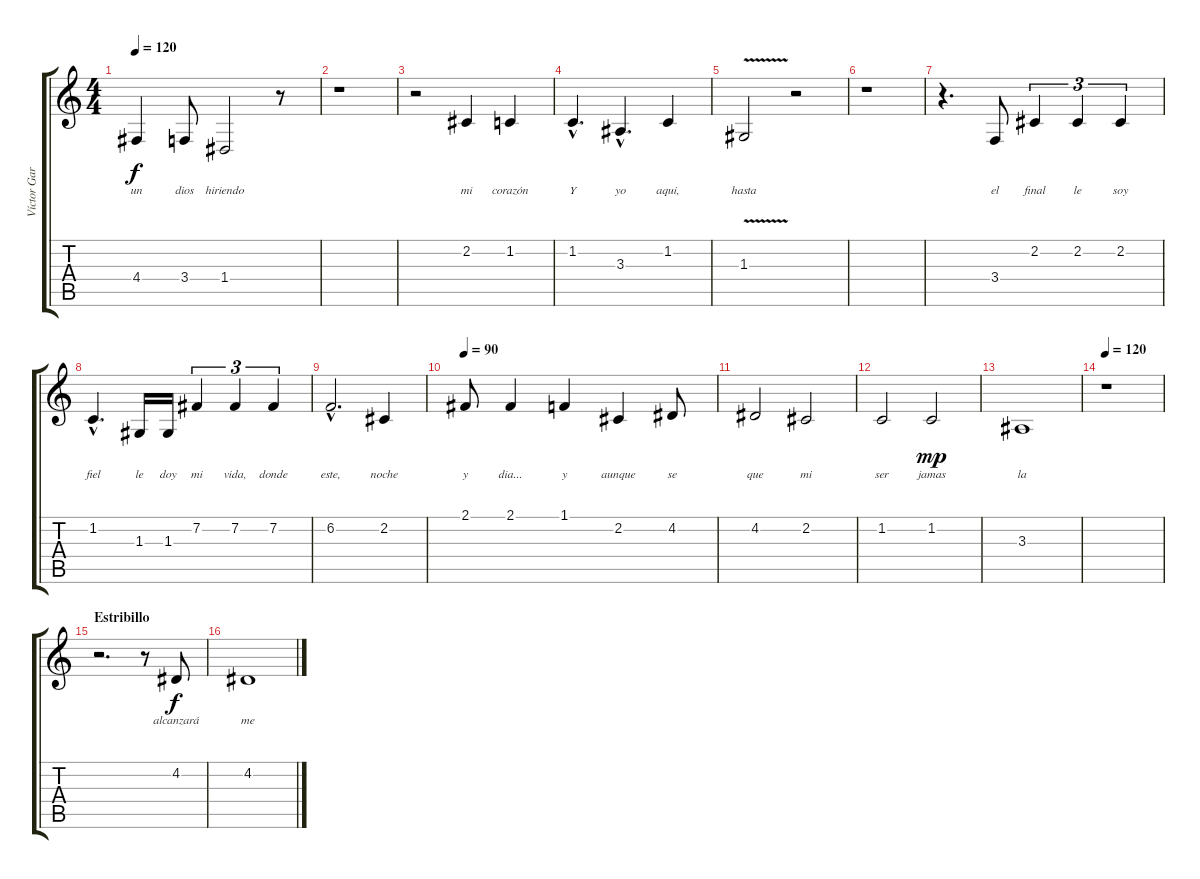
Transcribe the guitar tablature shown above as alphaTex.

\track ("Víctor García (Voz)" "Víctor Gar") {instrument lead6voice}
\staff {score tabs}
\tuning (E4 B3 G3 D3 A2 E2) {hide}
\ts (4 4)
\tempo 120
\clef g2
\ks c
4.4.4{lyrics (0 "un") lyrics (1 "") lyrics (2 "") lyrics (3 "") lyrics (4 "") dy f} 3.4.8{lyrics (0 "dios") lyrics (1 "") lyrics (2 "") lyrics (3 "") lyrics (4 "")} 1.4.2{lyrics (0 "hiriendo") lyrics (1 "") lyrics (2 "") lyrics (3 "") lyrics (4 "")} r.8 |
r.1 |
r.2 2.2.4{lyrics (0 "mi") lyrics (1 "") lyrics (2 "") lyrics (3 "") lyrics (4 "")} 1.2.4{lyrics (0 "corazón") lyrics (1 "") lyrics (2 "") lyrics (3 "") lyrics (4 "")} |
1.2{hac}.4{d lyrics (0 "Y") lyrics (1 "") lyrics (2 "") lyrics (3 "") lyrics (4 "")} 3.3{hac}.4{d lyrics (0 "yo") lyrics (1 "") lyrics (2 "") lyrics (3 "") lyrics (4 "")} 1.2.4{lyrics (0 "aqui,") lyrics (1 "") lyrics (2 "") lyrics (3 "") lyrics (4 "")} |
1.3{v}.2{lyrics (0 "hasta") lyrics (1 "") lyrics (2 "") lyrics (3 "") lyrics (4 "")} r.2 |
r.1 |
r.4{d} 3.4.8{lyrics (0 "el") lyrics (1 "") lyrics (2 "") lyrics (3 "") lyrics (4 "")} 2.2.4{tu (3 2) lyrics (0 "final") lyrics (1 "") lyrics (2 "") lyrics (3 "") lyrics (4 "")} 2.2.4{tu (3 2) lyrics (0 "le") lyrics (1 "") lyrics (2 "") lyrics (3 "") lyrics (4 "")} 2.2.4{tu (3 2) lyrics (0 "soy") lyrics (1 "") lyrics (2 "") lyrics (3 "") lyrics (4 "")} |
1.2{hac}.4{d lyrics (0 "fiel") lyrics (1 "") lyrics (2 "") lyrics (3 "") lyrics (4 "")} 1.3.16{lyrics (0 "le") lyrics (1 "") lyrics (2 "") lyrics (3 "") lyrics (4 "")} 1.3.16{lyrics (0 "doy") lyrics (1 "") lyrics (2 "") lyrics (3 "") lyrics (4 "")} 7.2.4{tu (3 2) lyrics (0 "mi") lyrics (1 "") lyrics (2 "") lyrics (3 "") lyrics (4 "")} 7.2.4{tu (3 2) lyrics (0 "vida,") lyrics (1 "") lyrics (2 "") lyrics (3 "") lyrics (4 "")} 7.2.4{tu (3 2) lyrics (0 "donde") lyrics (1 "") lyrics (2 "") lyrics (3 "") lyrics (4 "")} |
6.2{hac}.2{d lyrics (0 "este,") lyrics (1 "") lyrics (2 "") lyrics (3 "") lyrics (4 "")} 2.2.4{lyrics (0 "noche") lyrics (1 "") lyrics (2 "") lyrics (3 "") lyrics (4 "")} |
\tempo 90
2.1.8{lyrics (0 "y") lyrics (1 "") lyrics (2 "") lyrics (3 "") lyrics (4 "")} 2.1.4{lyrics (0 "dia...") lyrics (1 "") lyrics (2 "") lyrics (3 "") lyrics (4 "")} 1.1.4{lyrics (0 "y") lyrics (1 "") lyrics (2 "") lyrics (3 "") lyrics (4 "")} 2.2.4{lyrics (0 "aunque") lyrics (1 "") lyrics (2 "") lyrics (3 "") lyrics (4 "")} 4.2.8{lyrics (0 "se") lyrics (1 "") lyrics (2 "") lyrics (3 "") lyrics (4 "")} |
4.2.2{lyrics (0 "que") lyrics (1 "") lyrics (2 "") lyrics (3 "") lyrics (4 "")} 2.2.2{lyrics (0 "mi") lyrics (1 "") lyrics (2 "") lyrics (3 "") lyrics (4 "")} |
1.2.2{lyrics (0 "ser") lyrics (1 "") lyrics (2 "") lyrics (3 "") lyrics (4 "")} 1.2.2{lyrics (0 "jamas") lyrics (1 "") lyrics (2 "") lyrics (3 "") lyrics (4 "") dy mp} |
3.3.1{lyrics (0 "la") lyrics (1 "") lyrics (2 "") lyrics (3 "") lyrics (4 "")} |
\tempo 120
r.1 |
\section ("" "Estribillo")
r.2{d} r.8 4.2.8{lyrics (0 "alcanzará") lyrics (1 "") lyrics (2 "") lyrics (3 "") lyrics (4 "") dy f} |
4.2.1{lyrics (0 "me") lyrics (1 "") lyrics (2 "") lyrics (3 "") lyrics (4 "")}
